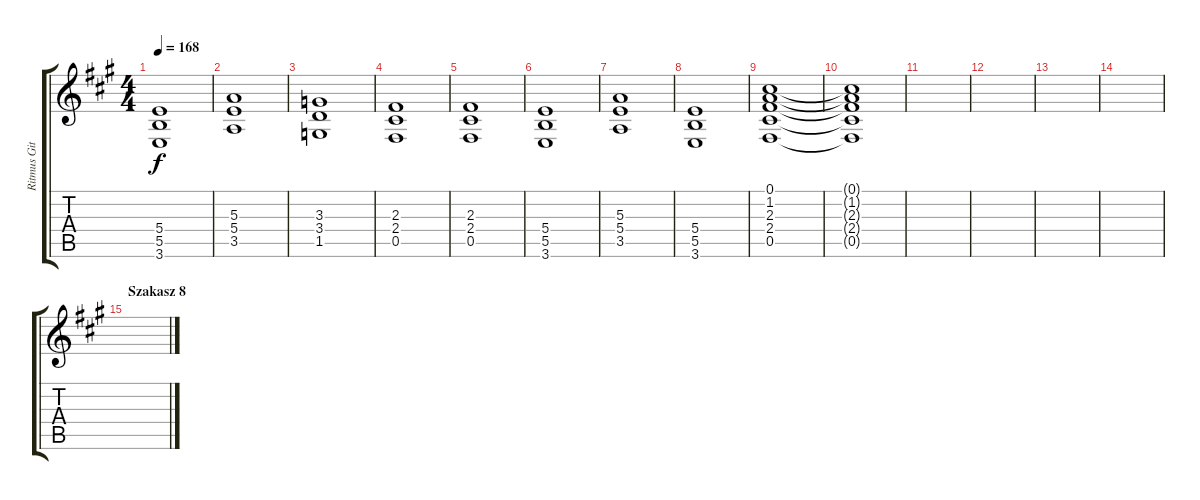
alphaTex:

\track ("Ritmus Gitár 2" "Ritmus Git") {instrument distortionguitar}
\staff {score tabs}
\tuning (Db4 Ab3 E3 B2 Gb2 Db2) {hide}
\ts (4 4)
\tempo 168
\clef g2
\ks f#minor
(5.4 5.5 3.6).1{dy f} |
(5.3 5.4 3.5).1 |
(3.3 3.4 1.5).1 |
(2.3 2.4 0.5).1 |
(2.3 2.4 0.5).1 |
(5.4 5.5 3.6).1 |
(5.3 5.4 3.5).1 |
(5.4 5.5 3.6).1 |
(0.1 1.2 2.3 2.4 0.5).1 |
(0.1{t} 1.2{t} 2.3{t} 2.4{t} 0.5{t}).1 |
|
|
|
|
\section ("" "Szakasz 8")
